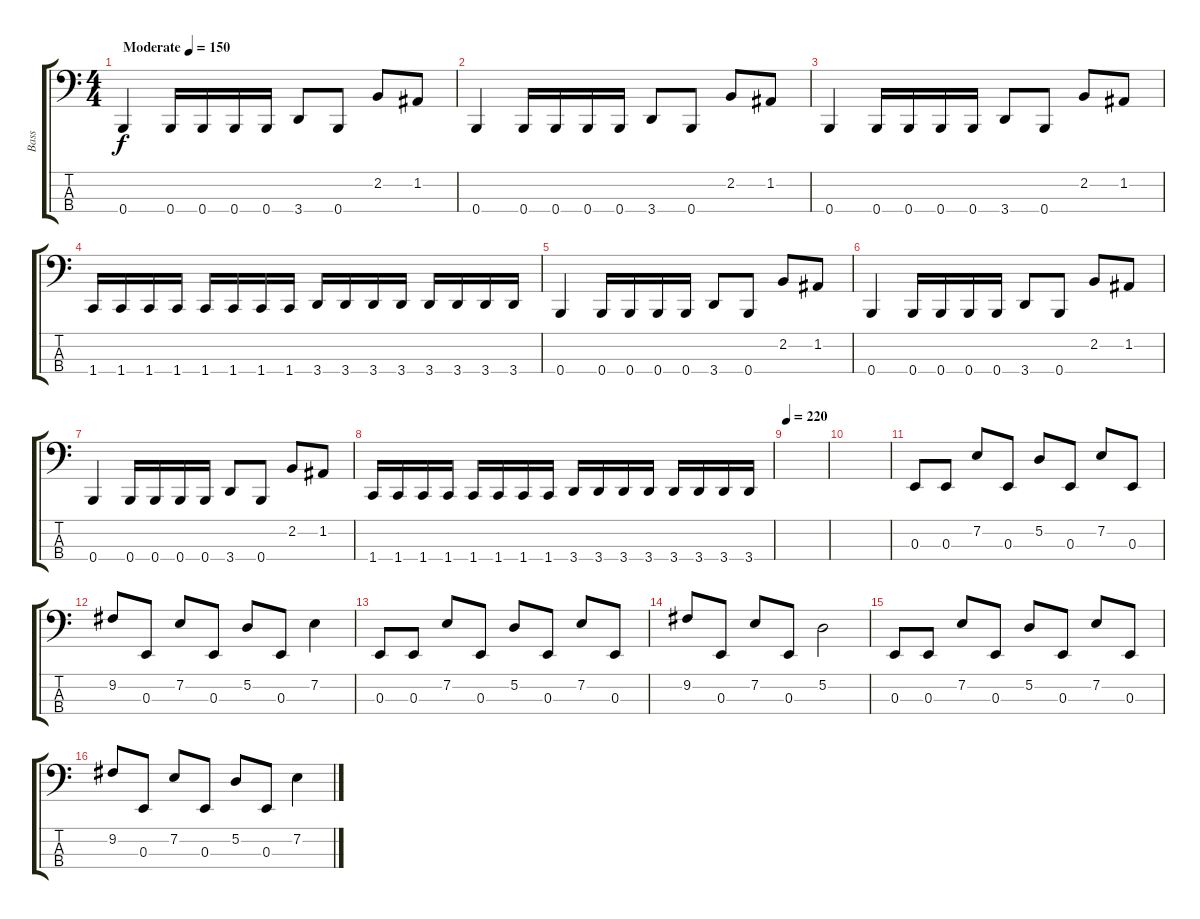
\track ("Bass" "Bass") {instrument electricbasspick}
\staff {score tabs}
\tuning (D2 A1 E1 B0) {hide}
\ts (4 4)
\tempo (150 "Moderate")
\clef f4
\ks c
0.4.4{dy f instrument electricbasspick} 0.4.16 0.4.16 0.4.16 0.4.16 3.4.8 0.4.8 2.2.8 1.2.8 |
0.4.4 0.4.16 0.4.16 0.4.16 0.4.16 3.4.8 0.4.8 2.2.8 1.2.8 |
0.4.4 0.4.16 0.4.16 0.4.16 0.4.16 3.4.8 0.4.8 2.2.8 1.2.8 |
1.4.16 1.4.16 1.4.16 1.4.16 1.4.16 1.4.16 1.4.16 1.4.16 3.4.16 3.4.16 3.4.16 3.4.16 3.4.16 3.4.16 3.4.16 3.4.16 |
0.4.4 0.4.16 0.4.16 0.4.16 0.4.16 3.4.8 0.4.8 2.2.8 1.2.8 |
0.4.4 0.4.16 0.4.16 0.4.16 0.4.16 3.4.8 0.4.8 2.2.8 1.2.8 |
0.4.4 0.4.16 0.4.16 0.4.16 0.4.16 3.4.8 0.4.8 2.2.8 1.2.8 |
1.4.16 1.4.16 1.4.16 1.4.16 1.4.16 1.4.16 1.4.16 1.4.16 3.4.16 3.4.16 3.4.16 3.4.16 3.4.16 3.4.16 3.4.16 3.4.16 |
\tempo 220
|
|
0.3.8 0.3.8 7.2.8 0.3.8 5.2.8 0.3.8 7.2.8 0.3.8 |
9.2.8 0.3.8 7.2.8 0.3.8 5.2.8 0.3.8 7.2.4 |
0.3.8 0.3.8 7.2.8 0.3.8 5.2.8 0.3.8 7.2.8 0.3.8 |
9.2.8 0.3.8 7.2.8 0.3.8 5.2.2 |
0.3.8 0.3.8 7.2.8 0.3.8 5.2.8 0.3.8 7.2.8 0.3.8 |
9.2.8 0.3.8 7.2.8 0.3.8 5.2.8 0.3.8 7.2.4
